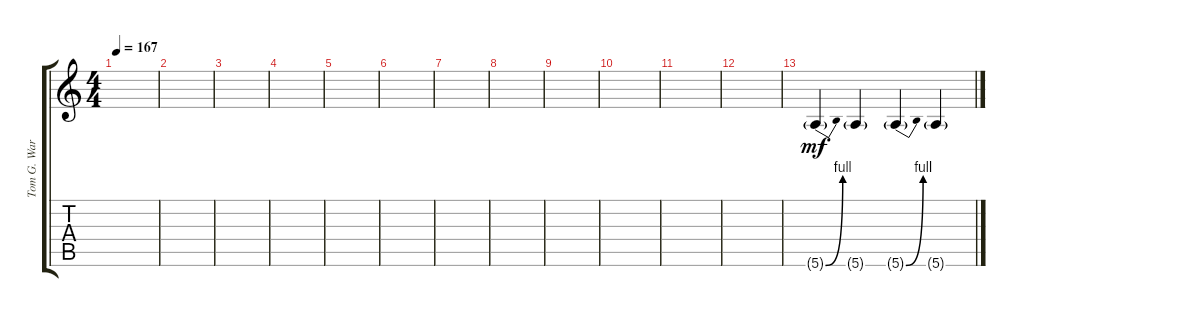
\track ("Tom G. Warrior (Lead)" "Tom G. War") {instrument overdrivenguitar}
\staff {score tabs}
\tuning (E4 B3 G3 D3 A2 E2) {hide}
\ts (4 4)
\tempo 167
\clef g2
\ks c
|
|
|
|
|
|
|
|
|
|
|
|
5.6{be (bend 0 0 60 4) g}.4{dy mf volume 15 balance 8} 5.6{g}.4 5.6{be (bend 0 0 60 4) g}.4 5.6{g}.4
